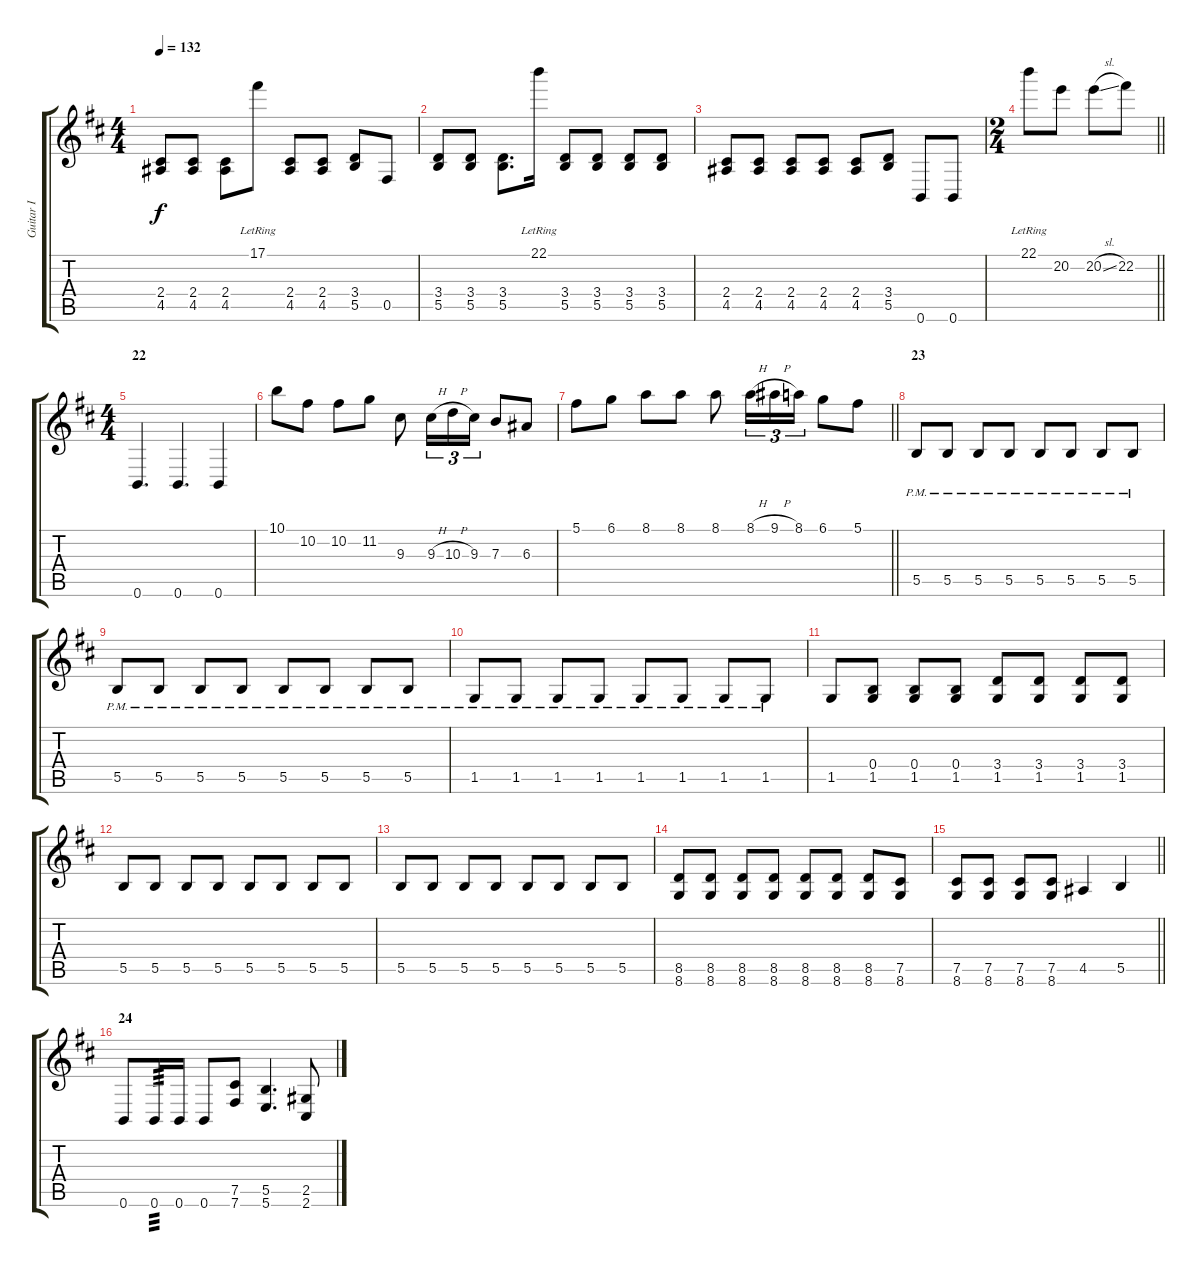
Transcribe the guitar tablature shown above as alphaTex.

\track ("Guitar I" "Guitar I") {instrument overdrivenguitar}
\staff {score tabs}
\tuning (Db4 Ab3 E3 B2 Gb2 B1) {hide}
\ts (4 4)
\tempo 132
\clef g2
\ks bminor
(2.4 4.5).8{dy f} (2.4 4.5).8 (2.4 4.5).8 17.1{lr}.8 (2.4 4.5).8 (2.4 4.5).8 (3.4 5.5).8 0.5.8 |
(3.4 5.5).8 (3.4 5.5).8 (3.4 5.5).8{d} 22.1{lr}.16 (3.4 5.5).8 (3.4 5.5).8 (3.4 5.5).8 (3.4 5.5).8 |
(2.4 4.5).8 (2.4 4.5).8 (2.4 4.5).8 (2.4 4.5).8 (2.4 4.5).8 (3.4 5.5).8 0.6.8 0.6.8 |
\ts (2 4)
\barLineRight lightlight
22.1{lr}.8 20.2.8 20.2{sl}.8 22.2.8 |
\ts (4 4)
\section ("" "22")
0.6.4{d} 0.6.4{d} 0.6.4 |
10.1.8 10.2.8 10.2.8 11.2.8 9.3.8 9.3{h}.16{tu (3 2)} 10.3{h}.16{tu (3 2)} 9.3.16{tu (3 2)} 7.3.8 6.3.8 |
\barLineRight lightlight
5.1.8 6.1.8 8.1.8 8.1.8 8.1.8 8.1{h}.16{tu (3 2)} 9.1{h}.16{tu (3 2)} 8.1.16{tu (3 2)} 6.1.8 5.1.8 |
\section ("" "23")
5.5{pm}.8 5.5{pm}.8 5.5{pm}.8 5.5{pm}.8 5.5{pm}.8 5.5{pm}.8 5.5{pm}.8 5.5{pm}.8 |
5.5{pm}.8 5.5{pm}.8 5.5{pm}.8 5.5{pm}.8 5.5{pm}.8 5.5{pm}.8 5.5{pm}.8 5.5{pm}.8 |
1.5{pm}.8 1.5{pm}.8 1.5{pm}.8 1.5{pm}.8 1.5{pm}.8 1.5{pm}.8 1.5{pm}.8 1.5{pm}.8 |
1.5.8 (0.4 1.5).8 (0.4 1.5).8 (0.4 1.5).8 (3.4 1.5).8 (3.4 1.5).8 (3.4 1.5).8 (3.4 1.5).8 |
5.5.8 5.5.8 5.5.8 5.5.8 5.5.8 5.5.8 5.5.8 5.5.8 |
5.5.8 5.5.8 5.5.8 5.5.8 5.5.8 5.5.8 5.5.8 5.5.8 |
(8.5 8.6).8 (8.5 8.6).8 (8.5 8.6).8 (8.5 8.6).8 (8.5 8.6).8 (8.5 8.6).8 (8.5 8.6).8 (7.5 8.6).8 |
\barLineRight lightlight
(7.5 8.6).8 (7.5 8.6).8 (7.5 8.6).8 (7.5 8.6).8 4.5.4 5.5.4 |
\section ("" "24")
0.6.8 0.6.16{tp 3} 0.6.16 0.6.8 (7.5 7.6).8 (5.5 5.6).4{d} (2.5 2.6).8
